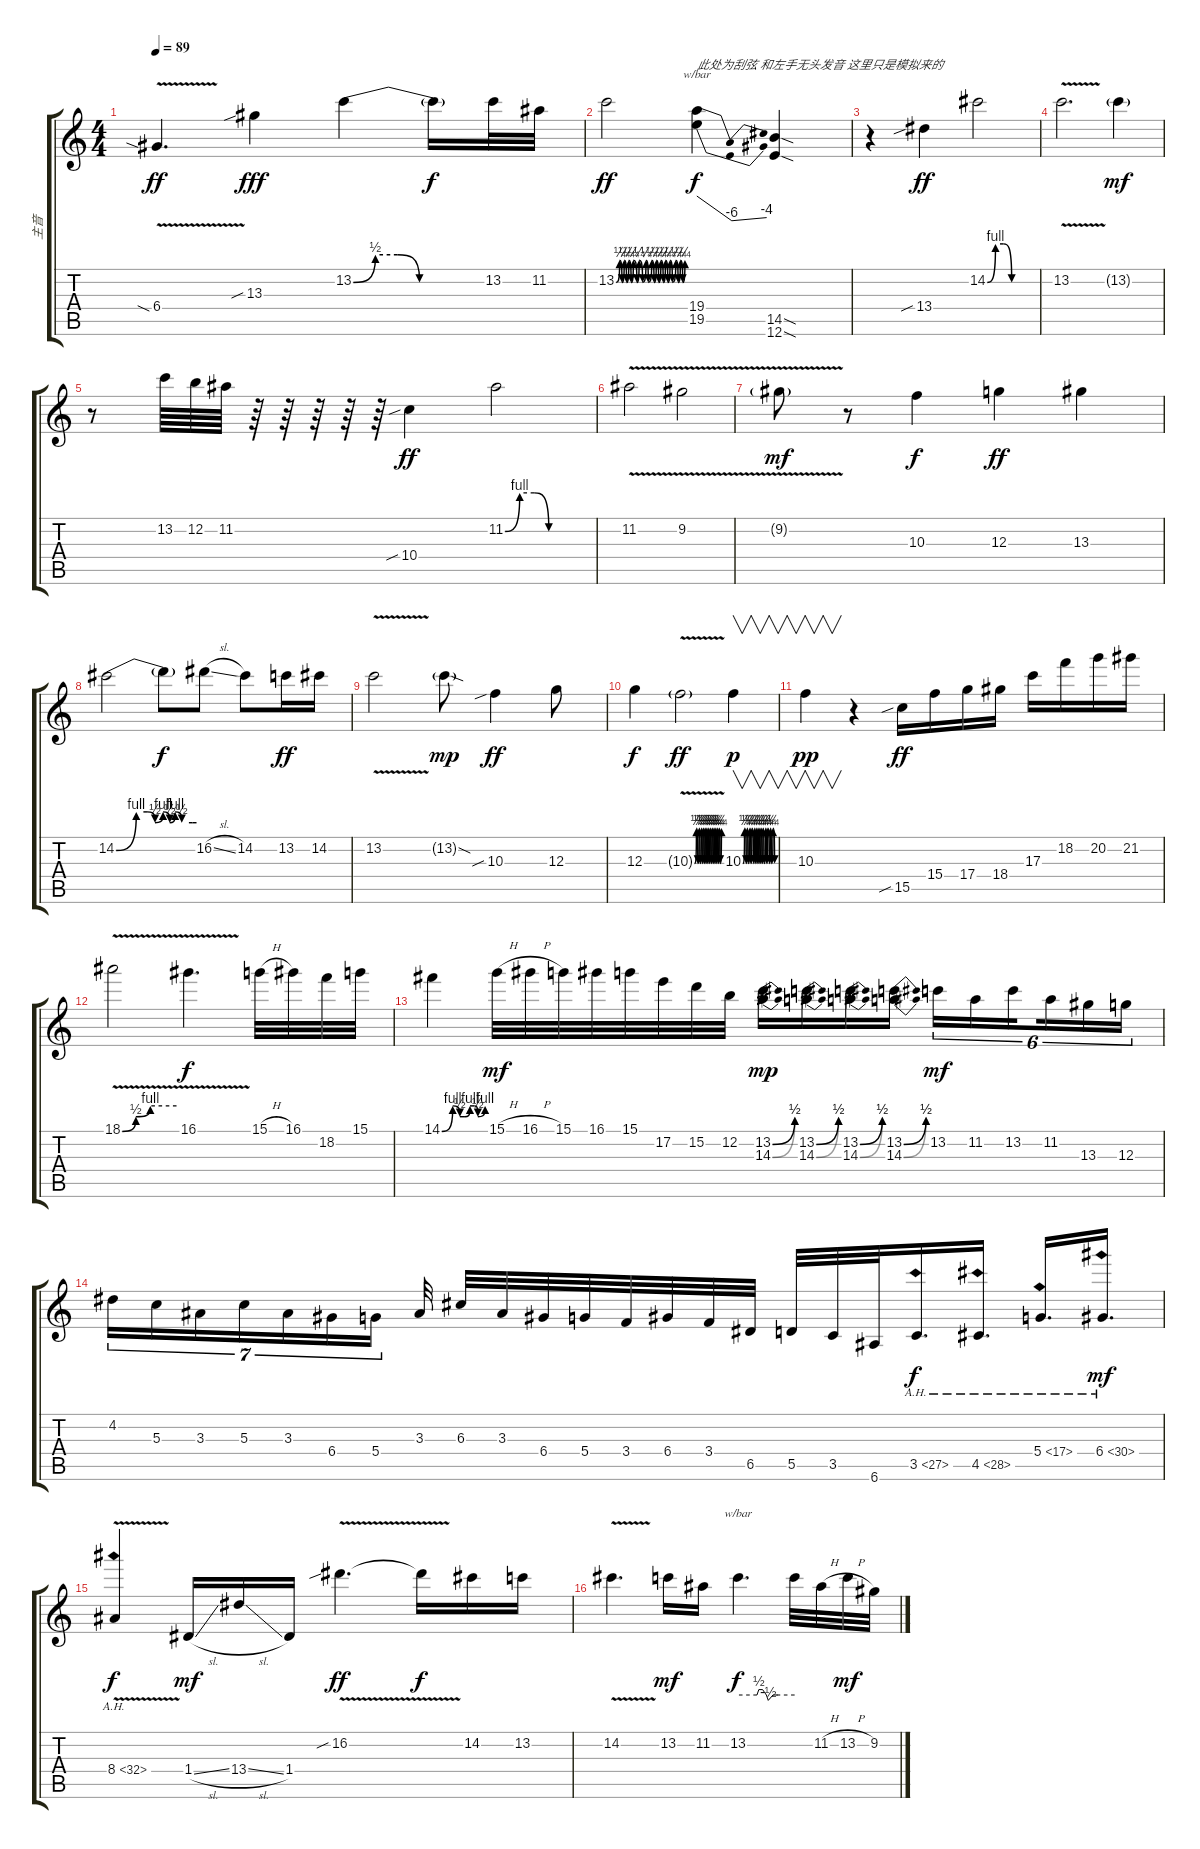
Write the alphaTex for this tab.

\track ("主音" "主音") {instrument overdrivenguitar}
\staff {score tabs}
\tuning (E4 B3 G3 D3 A2 E2) {hide}
\ts (4 4)
\tempo 89
\clef g2
\ks c
6.4{v sia}.4{d dy ff} 13.3{sib}.4{dy fff} 13.2{be (custom 0 0 10 2 20 2 30 0 60 0)}.4 13.2{t}.16{dy f} 13.2.32 11.2.32 |
13.2{be (custom 0 0 3 1 5 0 7 1 9 0 11 1 13 0 15 1 18 0 20 1 23 0 26 1 28 0 31 1 33 0 35 1 37 0 39 1 41 0 43 1 45 0 47 1 49 0 52 1 54 0 56 1 58 0 60 1)}.2{dy ff} (19.4 19.5).4{tbe (dip default 0 0 30 -24 60 -16) txt "此处为刮弦 和左手无头发音 这里只是模拟来的" dy f} (14.5{sod} 12.6{sod}).4 |
r.4 13.4{sib}.4{dy ff} 14.2{be (custom 0 0 10 4 20 4 30 0 60 0)}.2 |
13.2{v}.2{d} 13.2{g}.4{dy mf} |
r.8 13.2.64 12.2.64 11.2.64 r.64 r.64 r.64 r.64 r.64 10.4{sib}.4{dy ff} 11.2{be (custom 0 0 10 4 20 4 30 0 60 0)}.2 |
11.2{v}.2 9.2{v}.2 |
9.2{v g}.8{dy mf} r.8 10.3.4{dy f} 12.3.4{dy ff} 13.3.4 |
14.2{be (custom 0 0 15 4 23 4 29 2 35 4 40 2 44 4 49 2 57 2 60 2)}.2 14.2{t}.8{dy f} 16.2{sl}.8 14.2.8 13.2.16{dy ff} 14.2.16 |
13.2{v}.2 13.2{sod g}.8{dy mp} 10.3{sib}.4{dy ff} 12.3.8 |
12.3.4{dy f} 10.3{be (custom 0 0 4 1 7 0 10 1 12 0 15 1 17 0 19 1 21 0 23 1 25 0 27 1 29 0 31 1 33 0 35 1 37 0 39 1 41 0 43 1 45 0 47 1 49 0 51 1 53 0 55 1 57 0 60 1) v g}.2{dy ff} 10.3{be (custom 0 0 3 1 6 0 8 1 10 0 13 1 15 0 17 1 20 0 22 1 24 0 26 1 28 0 30 1 32 0 34 1 36 0 38 1 40 0 43 1 45 0 47 1 50 0 52 1 54 0 57 1 60 0)}.4{v dy p} |
10.3.4{v dy pp} r.4 15.5{sib}.16{dy ff} 15.4.16 17.4.16 18.4.16 17.3.16 18.2.16 20.2.16 21.2.16 |
18.1{be (custom 0 0 15 2 31 4 60 4) v}.2 16.1{v}.4{d dy f} 15.1{h}.32 16.1.32 18.2.32 15.1.32 |
14.1{be (custom 0 0 15 4 25 2 32 2 39 4 45 4 50 2 60 4)}.4 15.1{h}.32{dy mf} 16.1{h}.32 15.1.32 16.1.32 15.1.32 17.2.32 15.2.32 12.2.32 (13.2{be (bend 0 0 60 2)} 14.3{be (bend 0 0 60 2)}).16{dy mp} (13.2{be (bend 0 0 60 2)} 14.3{be (bend 0 0 60 2)}).16 (13.2{be (bend 0 0 60 2)} 14.3{be (bend 0 0 60 2)}).16 (13.2{be (bend 0 0 60 2)} 14.3{be (bend 0 0 60 2)}).16 13.2.16{tu (6 4) dy mf} 11.2.16{tu (6 4)} 13.2.16{tu (6 4) beam splitsecondary} 11.2.16{tu (6 4)} 13.3.16{tu (6 4)} 12.3.16{tu (6 4)} |
4.2.16{tu (7 4)} 5.3.16{tu (7 4)} 3.3.16{tu (7 4)} 5.3.16{tu (7 4)} 3.3.16{tu (7 4)} 6.4.16{tu (7 4)} 5.4.16{tu (7 4)} 3.3.32 6.3.32 3.3.32 6.4.32 5.4.32 3.4.32 6.4.32 3.4.32 6.5.32 5.5.32 3.5.32 6.6.32 3.5{ah 24}.16{d dy f} 4.5{ah 24}.16{d} 5.4{ah 12}.16{d} 6.4{ah 24}.16{d dy mf} |
8.4{ah 24 v}.4{dy f} 1.4{sl}.16{dy mf} 13.4{sl}.16 1.4.16 16.2{v sib}.4{d dy ff} 16.2{t}.16{dy f} 14.2.16 13.2.16 |
14.2{v}.4{d} 13.2.16{dy mf} 11.2.16 13.2.4{d tbe (custom default 0 0 20 0 22 2 26 2 30 0 32 -2 37 0 42 0 60 0) dy f} 13.2{t}.32 11.2{h}.32 13.2{h}.32{dy mf} 9.2.32
